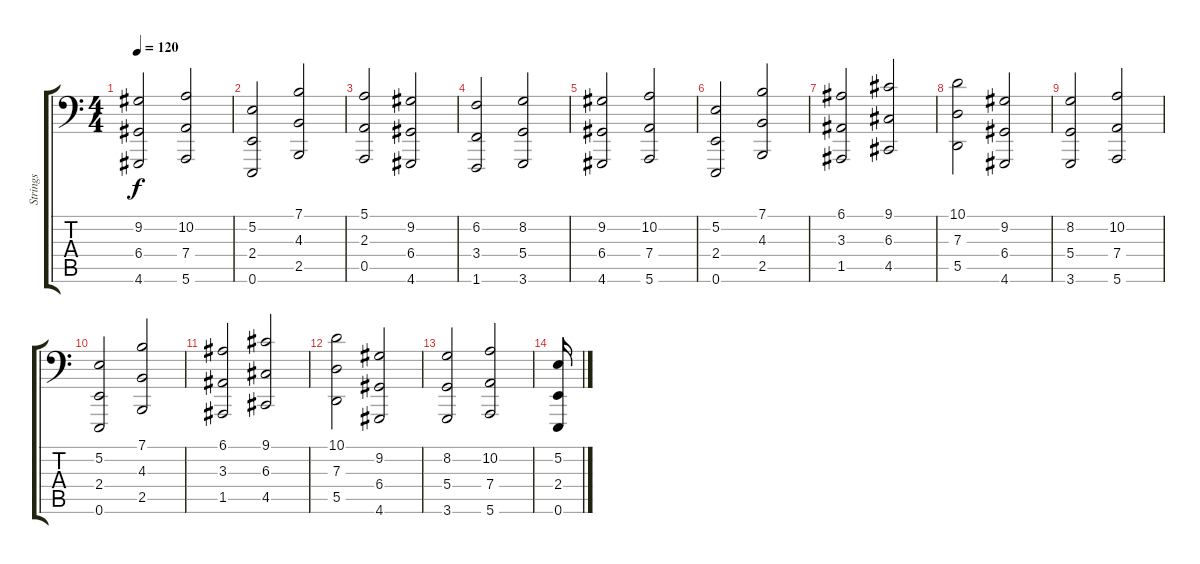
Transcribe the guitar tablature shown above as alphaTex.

\track ("Strings" "Strings") {instrument stringensemble2}
\staff {score tabs}
\tuning (E3 B2 G2 D2 A1 E1) {hide}
\ts (4 4)
\tempo 120
\clef f4
\ks c
(9.2 6.4 4.6).2{dy f} (10.2 7.4 5.6).2 |
(5.2 2.4 0.6).2 (7.1 4.3 2.5).2 |
(5.1 2.3 0.5).2 (9.2 6.4 4.6).2 |
(6.2 3.4 1.6).2 (8.2 5.4 3.6).2 |
(9.2 6.4 4.6).2 (10.2 7.4 5.6).2 |
(5.2 2.4 0.6).2 (7.1 4.3 2.5).2 |
(6.1 3.3 1.5).2 (9.1 6.3 4.5).2 |
(10.1 7.3 5.5).2 (9.2 6.4 4.6).2 |
(8.2 5.4 3.6).2 (10.2 7.4 5.6).2 |
(5.2 2.4 0.6).2 (7.1 4.3 2.5).2 |
(6.1 3.3 1.5).2 (9.1 6.3 4.5).2 |
(10.1 7.3 5.5).2 (9.2 6.4 4.6).2 |
(8.2 5.4 3.6).2 (10.2 7.4 5.6).2 |
(5.2 2.4 0.6).16
